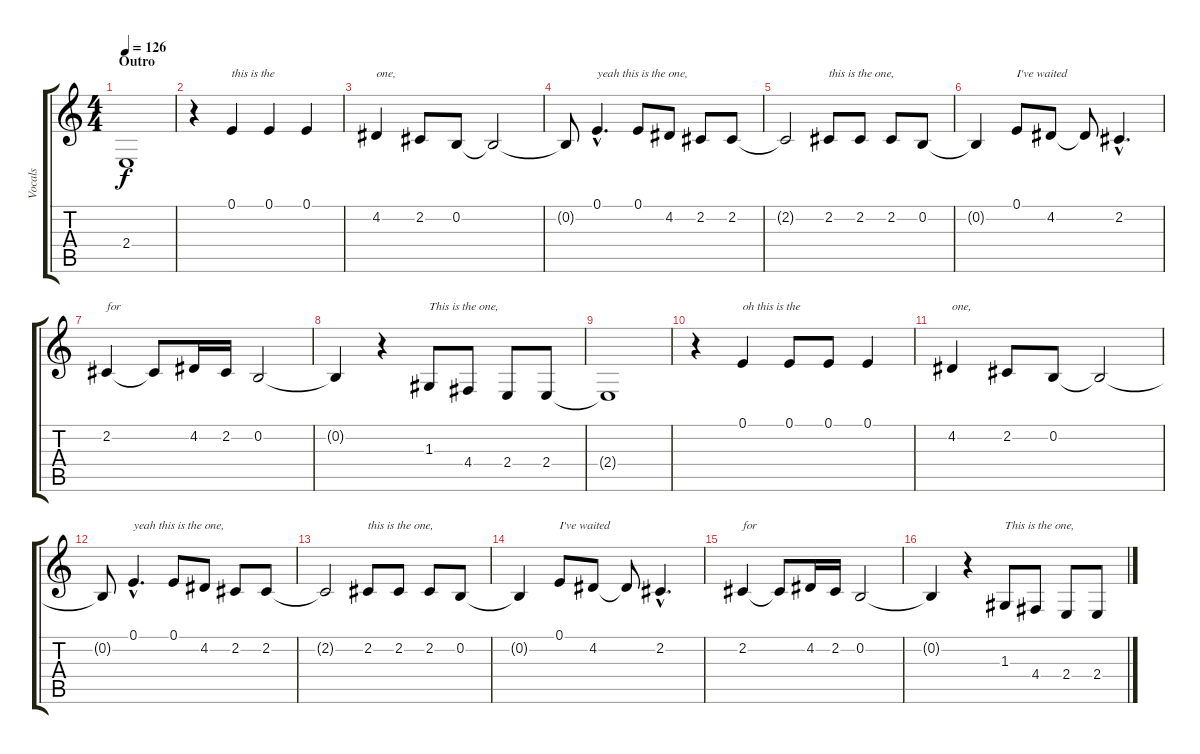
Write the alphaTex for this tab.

\track ("Vocals" "Vocals") {instrument tenorsax}
\staff {score tabs}
\tuning (E4 B3 G3 D3 A2 E2) {hide}
\ts (4 4)
\section ("" "Outro")
\tempo 126
\clef g2
\ks c
2.4{t}.1{dy f} |
r.4 0.1.4{txt "this is the"} 0.1.4 0.1.4 |
4.2.4{txt "one,"} 2.2.8 0.2.8 0.2{t}.2 |
0.2{t}.8 0.1{hac}.4{d txt "yeah this is the one,"} 0.1.8 4.2.8 2.2.8 2.2.8 |
2.2{t}.2 2.2.8{txt "this is the one,"} 2.2.8 2.2.8 0.2.8 |
0.2{t}.4 0.1.8{txt "I've waited"} 4.2.8 4.2{t}.8 2.2{hac}.4{d} |
2.2.4{txt "for"} 2.2{t}.8 4.2.16 2.2.16 0.2.2 |
0.2{t}.4 r.4 1.3.8{txt "This is the one,"} 4.4.8 2.4.8 2.4.8 |
2.4{t}.1 |
r.4 0.1.4{txt "oh this is the"} 0.1.8 0.1.8 0.1.4 |
4.2.4{txt "one,"} 2.2.8 0.2.8 0.2{t}.2 |
0.2{t}.8 0.1{hac}.4{d txt "yeah this is the one,"} 0.1.8 4.2.8 2.2.8 2.2.8 |
2.2{t}.2 2.2.8{txt "this is the one,"} 2.2.8 2.2.8 0.2.8 |
0.2{t}.4 0.1.8{txt "I've waited"} 4.2.8 4.2{t}.8 2.2{hac}.4{d} |
2.2.4{txt "for" volume 0} 2.2{t}.8 4.2.16 2.2.16 0.2.2 |
0.2{t}.4 r.4 1.3.8{txt "This is the one,"} 4.4.8 2.4.8 2.4.8
